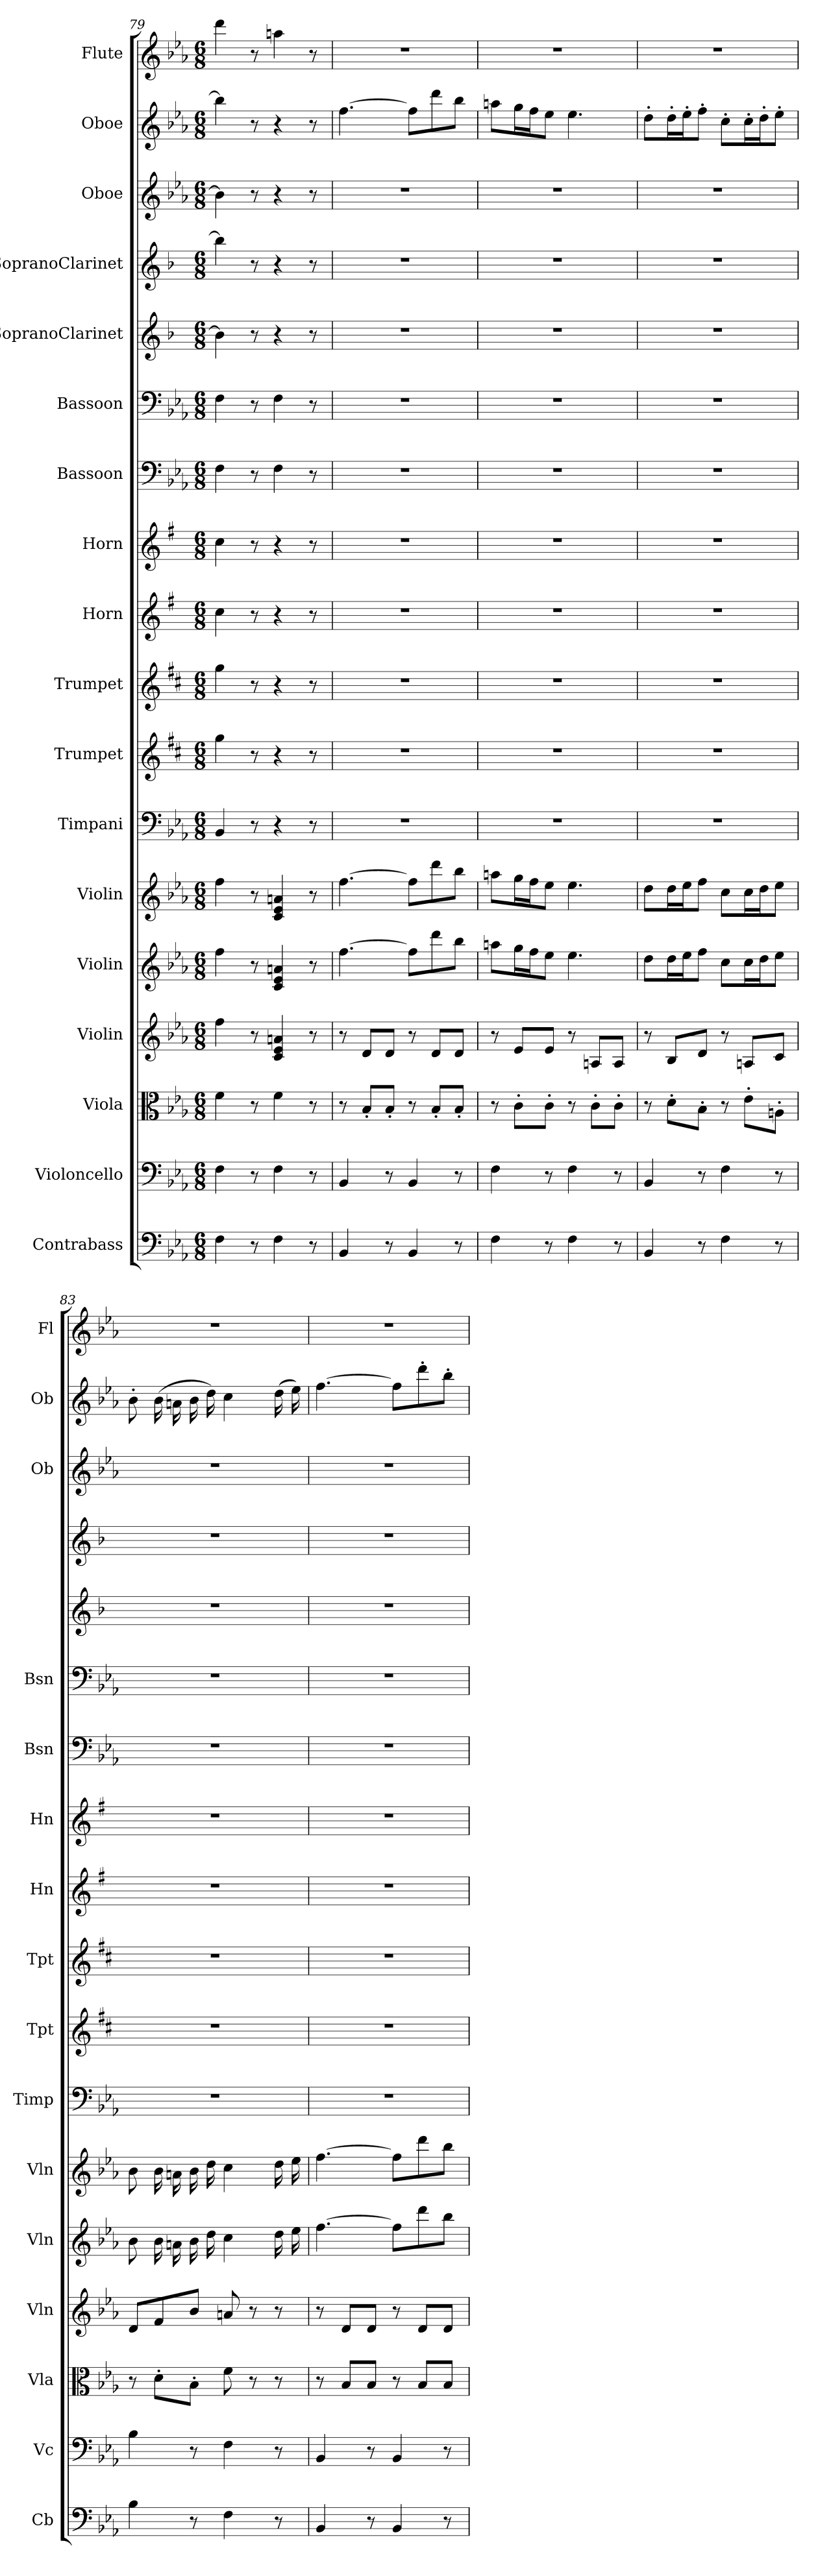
**kern	**kern	**kern	**kern	**kern	**kern	**kern	**kern	**kern	**kern	**kern	**kern	**kern	**kern	**kern	**kern	**kern	**kern
*part18	*part17	*part16	*part15	*part14	*part13	*part12	*part11	*part10	*part9	*part8	*part7	*part6	*part5	*part4	*part3	*part2	*part1
*staff18	*staff17	*staff16	*staff15	*staff14	*staff13	*staff12	*staff11	*staff10	*staff9	*staff8	*staff7	*staff6	*staff5	*staff4	*staff3	*staff2	*staff1
*I"Contrabass	*I"Violoncello	*I"Viola	*I"Violin	*I"Violin	*I"Violin	*I"Timpani	*I"Trumpet	*I"Trumpet	*I"Horn	*I"Horn	*I"Bassoon	*I"Bassoon	*I"SopranoClarinet	*I"SopranoClarinet	*I"Oboe	*I"Oboe	*I"Flute
*I'Cb	*I'Vc	*I'Vla	*I'Vln	*I'Vln	*I'Vln	*I'Timp	*I'Tpt	*I'Tpt	*I'Hn	*I'Hn	*I'Bsn	*I'Bsn	*	*	*I'Ob	*I'Ob	*I'Fl
*clefF4	*clefF4	*clefC3	*clefG2	*clefG2	*clefG2	*clefF4	*clefG2	*clefG2	*clefG2	*clefG2	*clefF4	*clefF4	*clefG2	*clefG2	*clefG2	*clefG2	*clefG2
*ITrd7c12	*	*	*	*	*	*	*ITrd1c2	*ITrd1c2	*ITrd4c7	*ITrd4c7	*	*	*	*	*	*	*
*k[b-e-a-]	*k[b-e-a-]	*k[b-e-a-]	*k[b-e-a-]	*k[b-e-a-]	*k[b-e-a-]	*k[b-e-a-]	*k[]	*k[]	*k[]	*k[]	*k[b-e-a-]	*k[b-e-a-]	*k[b-]	*k[b-]	*k[b-e-a-]	*k[b-e-a-]	*k[b-e-a-]
*M6/8	*M6/8	*M6/8	*M6/8	*M6/8	*M6/8	*M6/8	*M6/8	*M6/8	*M6/8	*M6/8	*M6/8	*M6/8	*M6/8	*M6/8	*M6/8	*M6/8	*M6/8
=79	=79	=79	=79	=79	=79	=79	=79	=79	=79	=79	=79	=79	=79	=79	=79	=79	=79
4FF\	4F\	4f\	4ff\	4ff\	4ff\	4BB-/	4ff\	4ff\	4f\	4f\	4F\	4F\	4b-\]	4bb-\]	4b-\]	4bb-\]	4ddd\
8r	8r	8r	8r	8r	8r	8r	8r	8r	8r	8r	8r	8r	8r	8r	8r	8r	8r
4FF\	4F\	4f\	4c/ 4e-/ 4an/	4c/ 4e-/ 4an/	4c/ 4e-/ 4an/	4r	4r	4r	4r	4r	4F\	4F\	4r	4r	4r	4r	4aan\
8r	8r	8r	8r	8r	8r	8r	8r	8r	8r	8r	8r	8r	8r	8r	8r	8r	8r
=80	=80	=80	=80	=80	=80	=80	=80	=80	=80	=80	=80	=80	=80	=80	=80	=80	=80
4BBB-/	4BB-/	8r	8r	[4.ff\	[4.ff\	2.r	2.r	2.r	2.r	2.r	2.r	2.r	2.r	2.r	2.r	[4.ff\	2.r
.	.	8B-'/L	8d/L	.	.	.	.	.	.	.	.	.	.	.	.	.	.
8r	8r	8B-'/J	8d/J	.	.	.	.	.	.	.	.	.	.	.	.	.	.
4BBB-/	4BB-/	8r	8r	8ff\L]	8ff\L]	.	.	.	.	.	.	.	.	.	.	8ff\L]	.
.	.	8B-'/L	8d/L	8ddd\	8ddd\	.	.	.	.	.	.	.	.	.	.	8ddd\	.
8r	8r	8B-'/J	8d/J	8bb-\J	8bb-\J	.	.	.	.	.	.	.	.	.	.	8bb-\J	.
=81	=81	=81	=81	=81	=81	=81	=81	=81	=81	=81	=81	=81	=81	=81	=81	=81	=81
4FF\	4F\	8r	8r	8aan\L	8aan\L	2.r	2.r	2.r	2.r	2.r	2.r	2.r	2.r	2.r	2.r	8aan\L	2.r
.	.	8c'\L	8e-/L	16gg\L	16gg\L	.	.	.	.	.	.	.	.	.	.	16gg\L	.
.	.	.	.	16ff\J	16ff\J	.	.	.	.	.	.	.	.	.	.	16ff\J	.
8r	8r	8c'\J	8e-/J	8ee-\J	8ee-\J	.	.	.	.	.	.	.	.	.	.	8ee-\J	.
4FF\	4F\	8r	8r	4.ee-\	4.ee-\	.	.	.	.	.	.	.	.	.	.	4.ee-\	.
.	.	8c'\L	8An/L	.	.	.	.	.	.	.	.	.	.	.	.	.	.
8r	8r	8c'\J	8A/J	.	.	.	.	.	.	.	.	.	.	.	.	.	.
=82	=82	=82	=82	=82	=82	=82	=82	=82	=82	=82	=82	=82	=82	=82	=82	=82	=82
4BBB-/	4BB-/	8r	8r	8dd\L	8dd\L	2.r	2.r	2.r	2.r	2.r	2.r	2.r	2.r	2.r	2.r	8dd'\L	2.r
.	.	8d'\L	8B-/L	16dd\L	16dd\L	.	.	.	.	.	.	.	.	.	.	16dd'\L	.
.	.	.	.	16ee-\J	16ee-\J	.	.	.	.	.	.	.	.	.	.	16ee-'\J	.
8r	8r	8B-'\J	8d/J	8ff\J	8ff\J	.	.	.	.	.	.	.	.	.	.	8ff'\J	.
4FF\	4F\	8r	8r	8cc\L	8cc\L	.	.	.	.	.	.	.	.	.	.	8cc'\L	.
.	.	8e-'\L	8An/L	16cc\L	16cc\L	.	.	.	.	.	.	.	.	.	.	16cc'\L	.
.	.	.	.	16dd\J	16dd\J	.	.	.	.	.	.	.	.	.	.	16dd'\J	.
8r	8r	8An'\J	8c/J	8ee-\J	8ee-\J	.	.	.	.	.	.	.	.	.	.	8ee-'\J	.
=83	=83	=83	=83	=83	=83	=83	=83	=83	=83	=83	=83	=83	=83	=83	=83	=83	=83
4BB-\	4B-\	8r	8d/L	8b-\	8b-\	2.r	2.r	2.r	2.r	2.r	2.r	2.r	2.r	2.r	2.r	8b-'\	2.r
.	.	8d'\L	8f/	16b-\	16b-\	.	.	.	.	.	.	.	.	.	.	(>16b-\	.
.	.	.	.	16an\	16an\	.	.	.	.	.	.	.	.	.	.	16an\	.
8r	8r	8B-'\J	8b-/J	16b-\	16b-\	.	.	.	.	.	.	.	.	.	.	16b-\	.
.	.	.	.	16dd\	16dd\	.	.	.	.	.	.	.	.	.	.	16dd\)	.
4FF\	4F\	8f\	8an/	4cc\	4cc\	.	.	.	.	.	.	.	.	.	.	4cc\	.
.	.	8r	8r	.	.	.	.	.	.	.	.	.	.	.	.	.	.
8r	8r	8r	8r	16dd\	16dd\	.	.	.	.	.	.	.	.	.	.	(>16dd\	.
.	.	.	.	16ee-\	16ee-\	.	.	.	.	.	.	.	.	.	.	16ee-\)	.
=84	=84	=84	=84	=84	=84	=84	=84	=84	=84	=84	=84	=84	=84	=84	=84	=84	=84
4BBB-/	4BB-/	8r	8r	[4.ff\	[4.ff\	2.r	2.r	2.r	2.r	2.r	2.r	2.r	2.r	2.r	2.r	[4.ff\	2.r
.	.	8B-/L	8d/L	.	.	.	.	.	.	.	.	.	.	.	.	.	.
8r	8r	8B-/J	8d/J	.	.	.	.	.	.	.	.	.	.	.	.	.	.
4BBB-/	4BB-/	8r	8r	8ff\L]	8ff\L]	.	.	.	.	.	.	.	.	.	.	8ff\L]	.
.	.	8B-/L	8d/L	8ddd\	8ddd\	.	.	.	.	.	.	.	.	.	.	8ddd'\	.
8r	8r	8B-/J	8d/J	8bb-\J	8bb-\J	.	.	.	.	.	.	.	.	.	.	8bb-'\J	.
=	=	=	=	=	=	=	=	=	=	=	=	=	=	=	=	=	=
*-	*-	*-	*-	*-	*-	*-	*-	*-	*-	*-	*-	*-	*-	*-	*-	*-	*-
